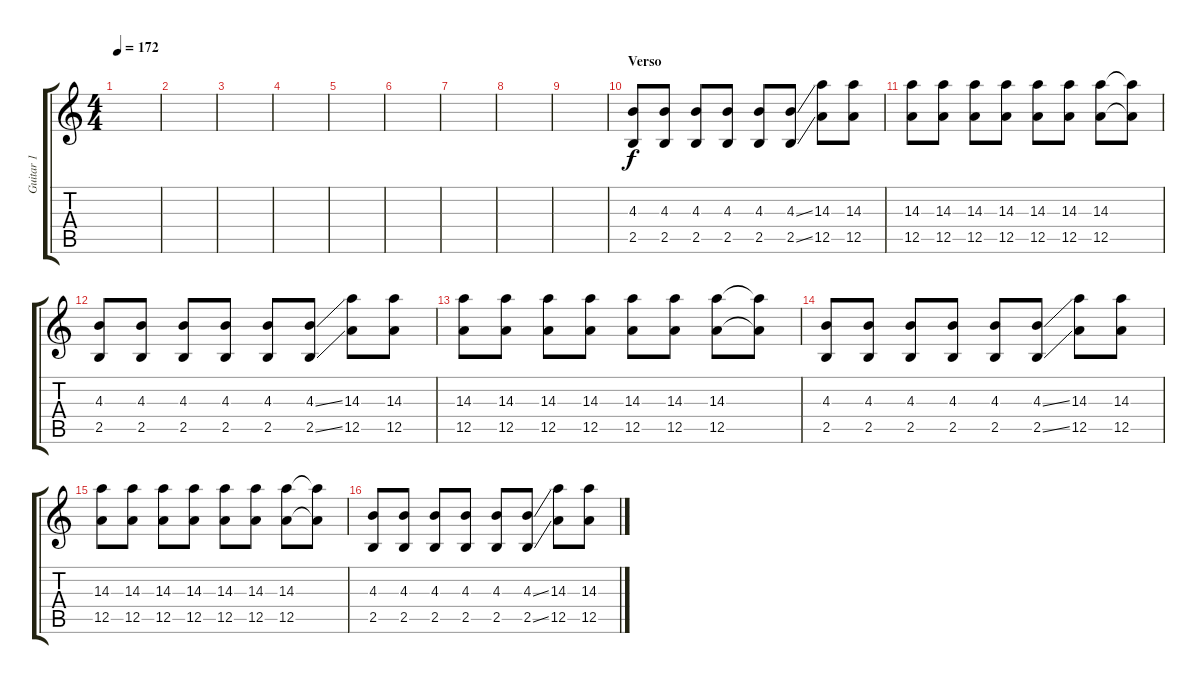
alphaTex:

\track ("Guitar 1" "Guitar 1") {instrument distortionguitar}
\staff {score tabs}
\tuning (E4 B3 G3 D3 A2 E2) {hide}
\ts (4 4)
\tempo 172
\clef g2
\ks c
|
|
|
|
|
|
|
|
|
\section ("" "Verso ")
(4.3 2.5).8 (4.3 2.5).8 (4.3 2.5).8 (4.3 2.5).8 (4.3 2.5).8 (4.3{ss} 2.5{ss}).8 (14.3 12.5).8 (14.3 12.5).8 |
(14.3 12.5).8 (14.3 12.5).8 (14.3 12.5).8 (14.3 12.5).8 (14.3 12.5).8 (14.3 12.5).8 (14.3 12.5).8 (14.3{t} 12.5{t}).8 |
(4.3 2.5).8 (4.3 2.5).8 (4.3 2.5).8 (4.3 2.5).8 (4.3 2.5).8 (4.3{ss} 2.5{ss}).8 (14.3 12.5).8 (14.3 12.5).8 |
(14.3 12.5).8 (14.3 12.5).8 (14.3 12.5).8 (14.3 12.5).8 (14.3 12.5).8 (14.3 12.5).8 (14.3 12.5).8 (14.3{t} 12.5{t}).8 |
(4.3 2.5).8 (4.3 2.5).8 (4.3 2.5).8 (4.3 2.5).8 (4.3 2.5).8 (4.3{ss} 2.5{ss}).8 (14.3 12.5).8 (14.3 12.5).8 |
(14.3 12.5).8 (14.3 12.5).8 (14.3 12.5).8 (14.3 12.5).8 (14.3 12.5).8 (14.3 12.5).8 (14.3 12.5).8 (14.3{t} 12.5{t}).8 |
(4.3 2.5).8 (4.3 2.5).8 (4.3 2.5).8 (4.3 2.5).8 (4.3 2.5).8 (4.3{ss} 2.5{ss}).8 (14.3 12.5).8 (14.3 12.5).8
